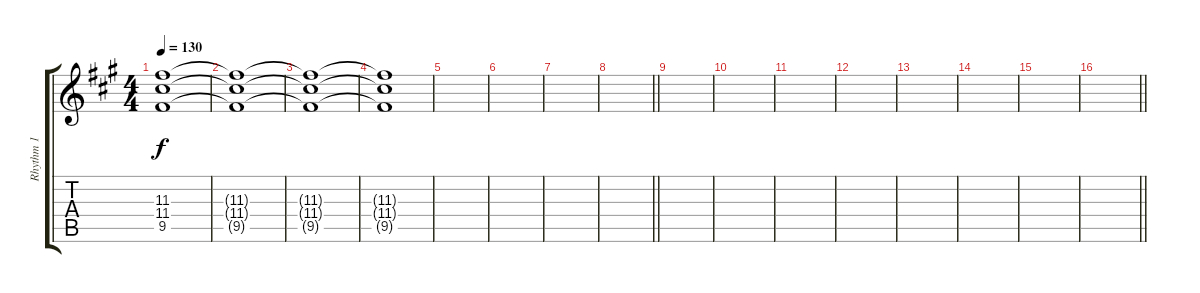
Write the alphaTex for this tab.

\track ("Rhythm 1" "Rhythm 1") {instrument distortionguitar}
\staff {score tabs}
\tuning (E4 B3 G3 D3 A2 E2) {hide}
\ts (4 4)
\tempo 130
\clef g2
\ks a
(11.3 11.4 9.5).1{dy f volume 0} |
(11.3{t} 11.4{t} 9.5{t}).1 |
(11.3{t} 11.4{t} 9.5{t}).1 |
(11.3{t} 11.4{t} 9.5{t}).1 |
|
|
|
\barLineRight lightlight
|
|
|
|
|
|
|
|
\barLineRight lightlight
